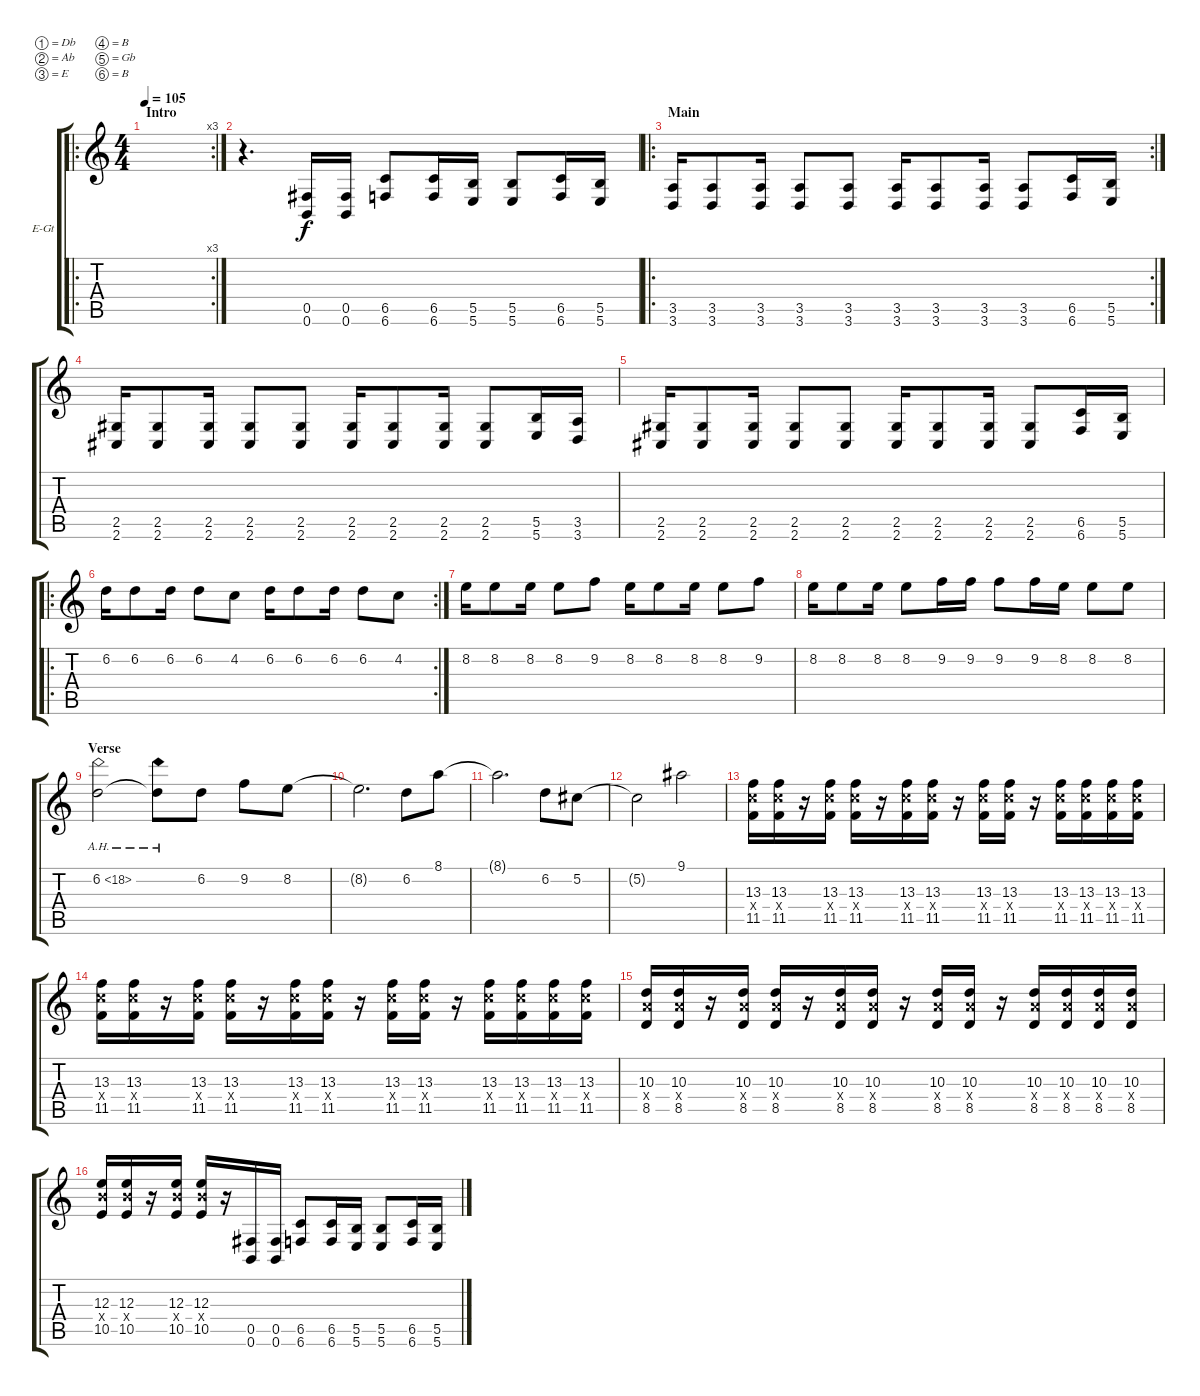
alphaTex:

\defaultSystemsLayout 4
\bracketExtendMode groupsimilarinstruments
\firstSystemTrackNameOrientation horizontal
\otherSystemsTrackNameOrientation horizontal
\track ("Electric Guitar" "E-Gt") {instrument distortionguitar}
\staff {score tabs}
\tuning (Db4 Ab3 E3 B2 Gb2 B1)
\ro
\rc 3
\ts (4 4)
\section ("" "Intro")
\tempo 105
\clef g2
\ks c
|
r.4{d} (0.6 0.5).16 (0.6 0.5).16 (6.6 6.5).8 (6.6 6.5).16 (5.5 5.6).16 (5.5 5.6).8 (6.6 6.5).16 (5.5 5.6).16 |
\ro
\rc 2
\section ("" "Main")
(3.6 3.5).16 (3.5 3.6).8 (3.6 3.5).16 (3.6 3.5).8 (3.6 3.5).8 (3.5 3.6).16 (3.6 3.5).8 (3.5 3.6).16 (3.5 3.6).8 (6.6 6.5).16 (5.5 5.6).16 |
(2.6 2.5).16 (2.5 2.6).8 (2.6 2.5).16 (2.6 2.5).8 (2.6 2.5).8 (2.5 2.6).16 (2.6 2.5).8 (2.5 2.6).16 (2.5 2.6).8 (5.6 5.5).16 (3.5 3.6).16 |
(2.6 2.5).16 (2.5 2.6).8 (2.6 2.5).16 (2.6 2.5).8 (2.6 2.5).8 (2.5 2.6).16 (2.6 2.5).8 (2.5 2.6).16 (2.5 2.6).8 (6.6 6.5).16 (5.5 5.6).16 |
\ro
\rc 2
6.2.16 6.2.8 6.2.16 6.2.8 4.2.8 6.2.16 6.2.8 6.2.16 6.2.8 4.2.8 |
8.2.16 8.2.8 8.2.16 8.2.8 9.2.8 8.2.16 8.2.8 8.2.16 8.2.8 9.2.8 |
8.2.16 8.2.8 8.2.16 8.2.8 9.2.16 9.2.16 9.2.8 9.2.16 8.2.16 8.2.8 8.2.8 |
\section ("" "Verse")
6.2{ah 12}.2 6.2{ah 12 t}.8 6.2.8 9.2.8 8.2.8 |
8.2{t}.2{d} 6.2.8 8.1.8 |
8.1{t}.2{d} 6.2.8 5.2.8 |
5.2{t}.2 9.1.2 |
(11.5 13.3 13.4{x}).16 (13.4{x} 13.3 11.5).16 r.16 (11.5 13.3 13.4{x}).16 (13.4{x} 13.3 11.5).16 r.16 (11.5 13.3 13.4{x}).16 (13.4{x} 13.3 11.5).16 r.16 (11.5 13.3 13.4{x}).16 (13.4{x} 13.3 11.5).16 r.16 (11.5 13.3 13.4{x}).16 (13.4{x} 13.3 11.5).16 (11.5 13.3 13.4{x}).16 (13.4{x} 13.3 11.5).16 |
(11.5 13.3 13.4{x}).16 (13.4{x} 13.3 11.5).16 r.16 (11.5 13.3 13.4{x}).16 (13.4{x} 13.3 11.5).16 r.16 (11.5 13.3 13.4{x}).16 (13.4{x} 13.3 11.5).16 r.16 (11.5 13.3 13.4{x}).16 (13.4{x} 13.3 11.5).16 r.16 (11.5 13.3 13.4{x}).16 (13.4{x} 13.3 11.5).16 (11.5 13.3 13.4{x}).16 (13.4{x} 13.3 11.5).16 |
(10.3 8.5 10.4{x}).16 (10.4{x} 10.3 8.5).16 r.16 (8.5 10.3 10.4{x}).16 (10.4{x} 10.3 8.5).16 r.16 (8.5 10.3 10.4{x}).16 (10.4{x} 10.3 8.5).16 r.16 (8.5 10.3 10.4{x}).16 (10.4{x} 10.3 8.5).16 r.16 (8.5 10.3 10.4{x}).16 (10.4{x} 10.3 8.5).16 (8.5 10.3 10.4{x}).16 (10.4{x} 10.3 8.5).16 |
(12.3 10.5 12.4{x}).16 (12.4{x} 12.3 10.5).16 r.16 (10.5 12.3 12.4{x}).16 (12.4{x} 12.3 10.5).16 r.16 (0.6 0.5).16 (0.6 0.5).16 (6.6 6.5).8 (6.6 6.5).16 (5.5 5.6).16 (5.5 5.6).8 (6.6 6.5).16 (5.5 5.6).16
